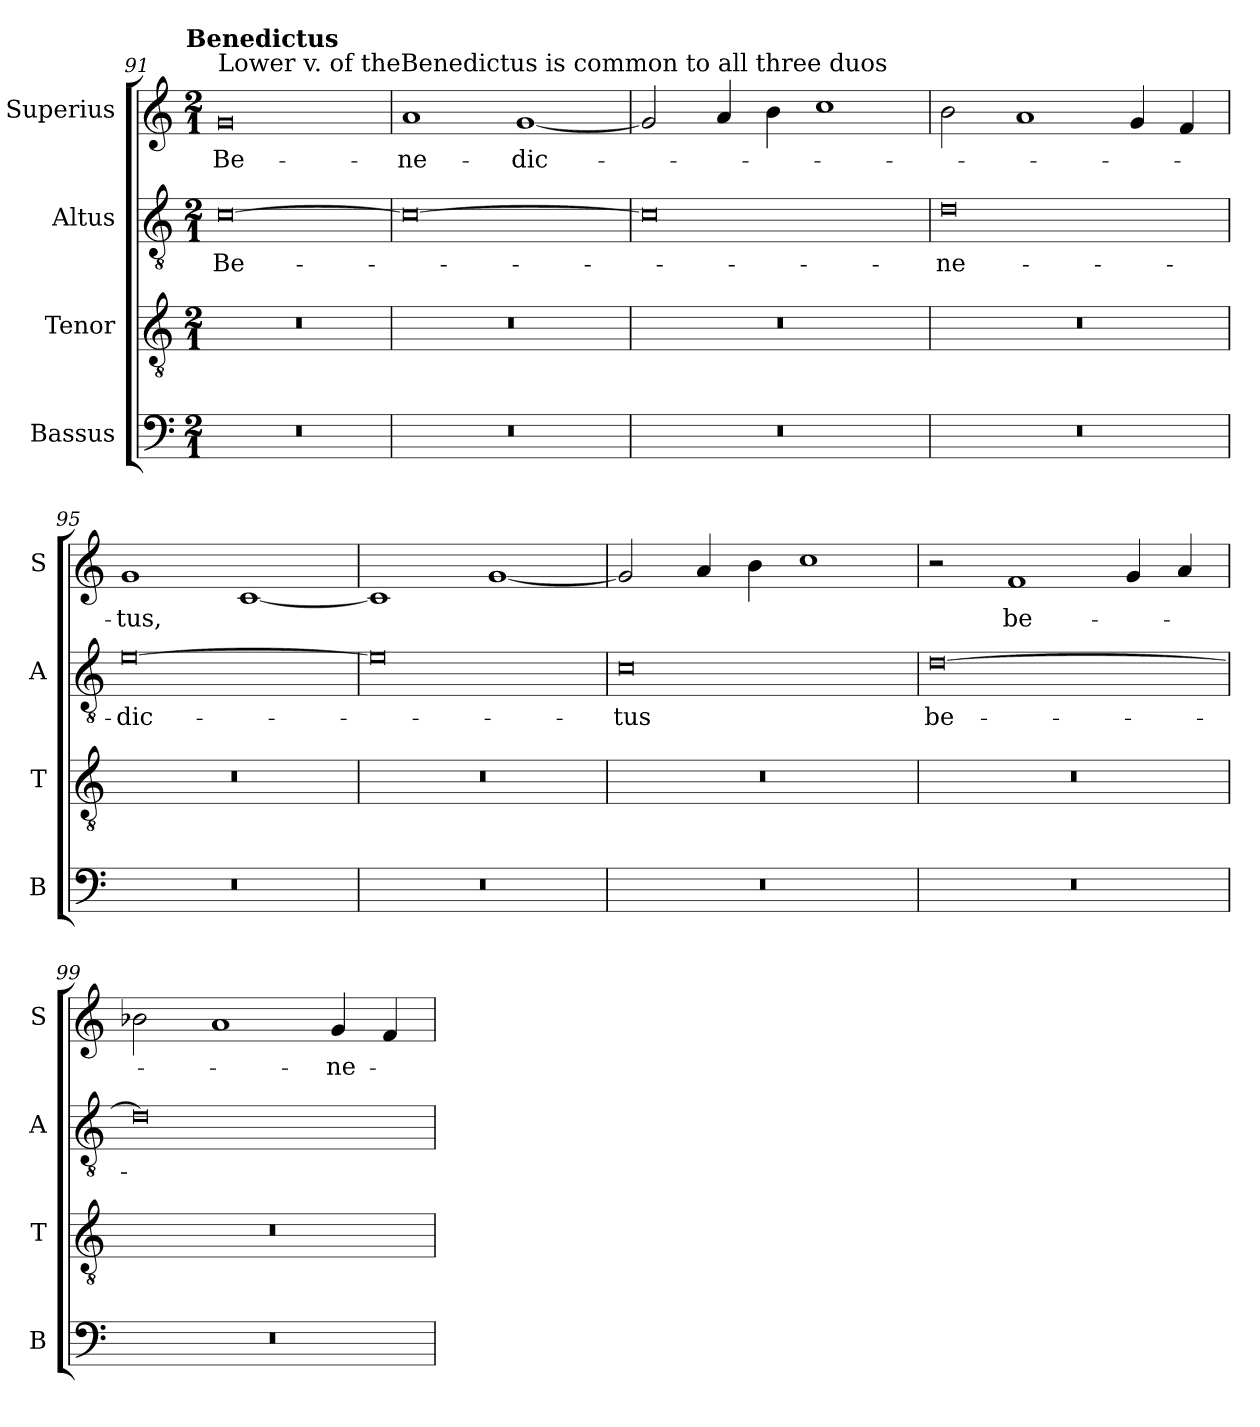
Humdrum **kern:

**kern	**kern	**kern	**text	**kern	**text
*part4	*part3	*part2	*part2	*part1	*part1
*staff4	*staff3	*staff2	*staff2	*staff1	*staff1
*I"Bassus	*I"Tenor	*I"Altus	*	*I"Superius	*
*I'B	*I'T	*I'A	*	*I'S	*
!!LO:LB:g=z
*clefF4	*clefGv2	*clefGv2	*	*clefG2	*
*k[]	*k[]	*k[]	*	*k[]	*
!!LO:TX:omd:t=Benedictus
*M2/1	*M2/1	*M2/1	*	*M2/1	*
=91	=91	=91	=91	=91	=91
!	!	!	!	!LO:TX:a:t=Lower v. of theBenedictus is common to all three duos	!
0r	0r	[0c	Be-	0g	Be-
=92	=92	=92	=92	=92	=92
0r	0r	0c_	.	1a	-ne-
.	.	.	.	[1g	-dic-
=93	=93	=93	=93	=93	=93
0r	0r	0c]	.	2g/]	.
.	.	.	.	4a/	.
.	.	.	.	4b\	.
.	.	.	.	1cc	.
=94	=94	=94	=94	=94	=94
0r	0r	0d	-ne-	2b\	.
.	.	.	.	1a	.
.	.	.	.	4g/	.
.	.	.	.	4f/	.
=95	=95	=95	=95	=95	=95
0r	0r	[0e	-dic-	1g	-tus,
.	.	.	.	[1c	.
=96	=96	=96	=96	=96	=96
0r	0r	0e]	.	1c]	.
.	.	.	.	[1g	.
=97	=97	=97	=97	=97	=97
0r	0r	0c	-tus	2g/]	.
.	.	.	.	4a/	.
.	.	.	.	4b\	.
.	.	.	.	1cc	.
=98	=98	=98	=98	=98	=98
0r	0r	[0d	be-	2r	.
.	.	.	.	1f	be-
.	.	.	.	4g/	.
.	.	.	.	4a/	.
=99	=99	=99	=99	=99	=99
0r	0r	0d]	.	2b-X\	.
.	.	.	.	1a	.
.	.	.	.	4g/	-ne-
.	.	.	.	4f/	.
=	=	=	=	=	=
*-	*-	*-	*-	*-	*-
